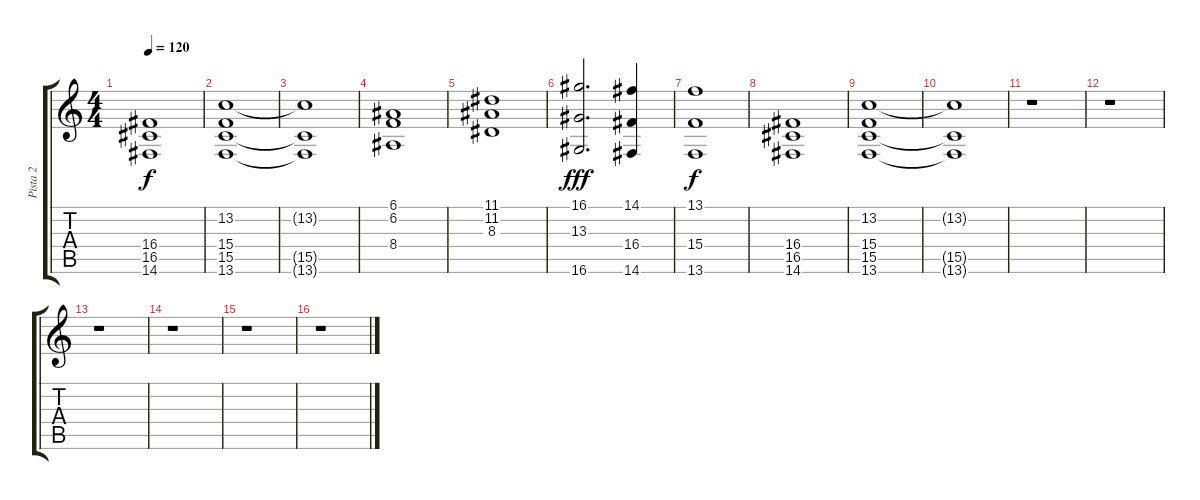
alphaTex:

\track ("Pista 2" "Pista 2") {instrument choiraahs}
\staff {score tabs}
\tuning (E4 B3 G3 D3 A2 E2) {hide}
\ts (4 4)
\tempo 120
\clef g2
\ks c
(16.4 16.5 14.6).1{dy f} |
(13.2 15.4 15.5 13.6).1 |
(13.2{t} 15.5{t} 13.6{t}).1 |
(6.1 6.2 8.4).1 |
(11.1 11.2 8.3).1 |
(16.1 13.3 16.6).2{d dy fff} (14.1 16.4 14.6).4 |
(13.1 15.4 13.6).1{dy f} |
(16.4 16.5 14.6).1 |
(13.2 15.4 15.5 13.6).1 |
(13.2{t} 15.5{t} 13.6{t}).1 |
r.1 |
r.1 |
r.1 |
r.1 |
r.1 |
r.1
